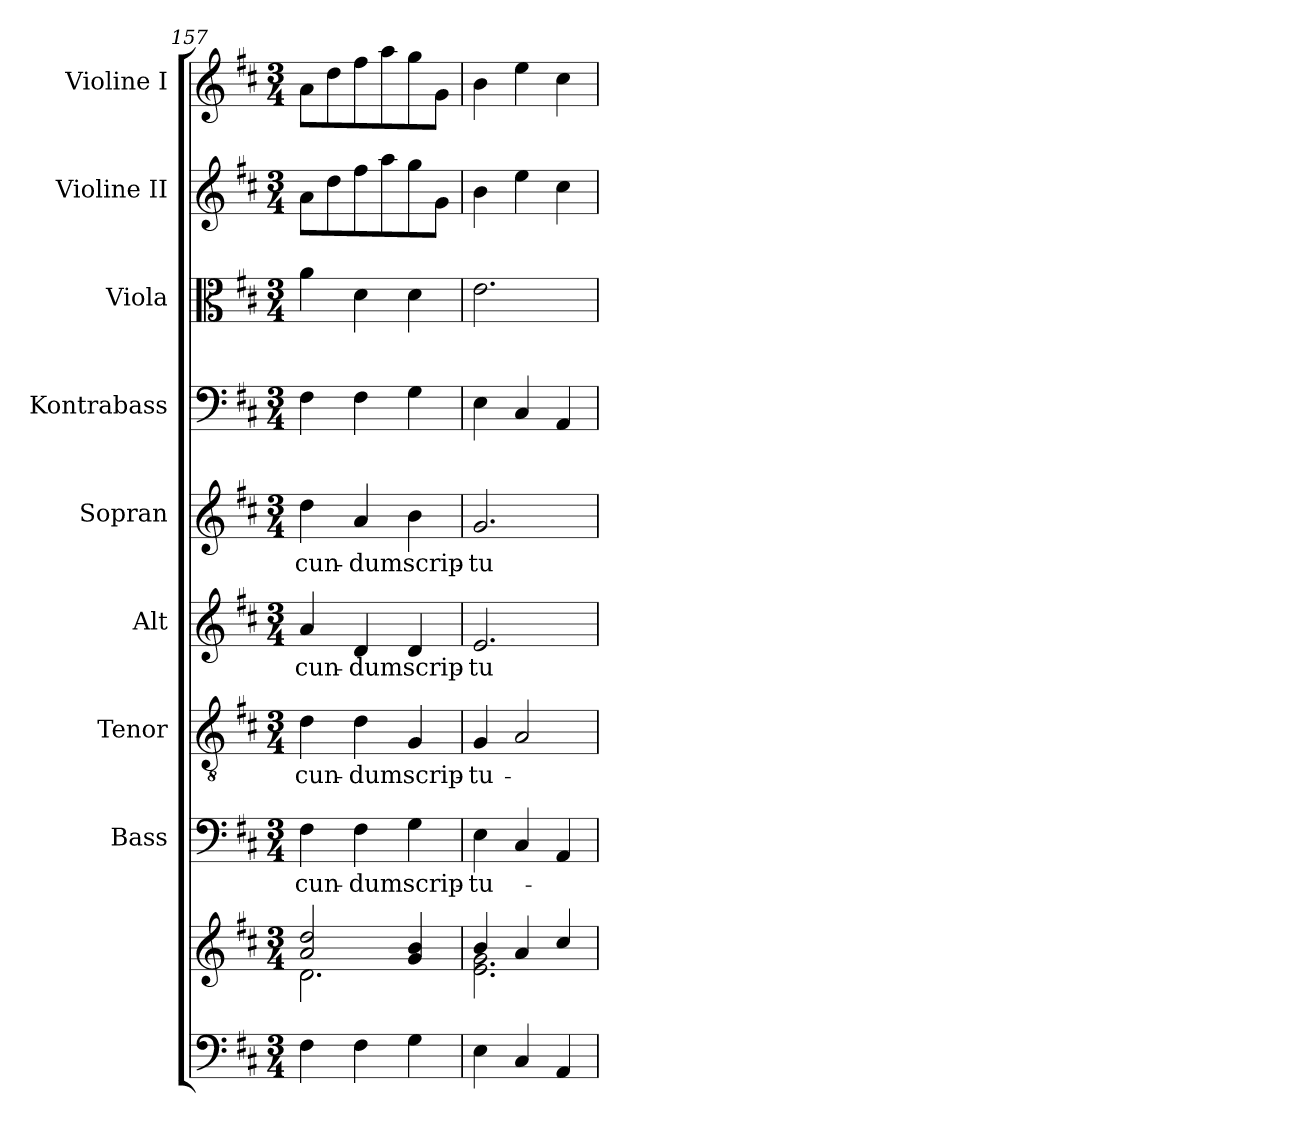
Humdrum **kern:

**kern	**kern	**kern	**text	**kern	**text	**kern	**text	**kern	**text	**kern	**kern	**kern	**kern
*part9	*part9	*part8	*part8	*part7	*part7	*part6	*part6	*part5	*part5	*part4	*part3	*part2	*part1
*staff10	*staff9	*staff8	*staff8	*staff7	*staff7	*staff6	*staff6	*staff5	*staff5	*staff4	*staff3	*staff2	*staff1
*	*	*I"Bass	*	*I"Tenor	*	*I"Alt	*	*I"Sopran	*	*I"Kontrabass	*I"Viola	*I"Violine II	*I"Violine I
*	*	*I'B.	*	*I'T.	*	*I'A.	*	*I'S.	*	*I'Kb.	*I'Vla.	*I'Vl. II	*I'Vl. I
*clefF4	*clefG2	*clefF4	*	*clefGv2	*	*clefG2	*	*clefG2	*	*clefF4	*clefC3	*clefG2	*clefG2
*	*	*	*	*	*	*	*	*	*	*ITrd7c12	*	*	*
*k[f#c#]	*k[f#c#]	*k[f#c#]	*	*k[f#c#]	*	*k[f#c#]	*	*k[f#c#]	*	*k[f#c#]	*k[f#c#]	*k[f#c#]	*k[f#c#]
*D:	*D:	*D:	*	*D:	*	*D:	*	*D:	*	*D:	*D:	*D:	*D:
*M3/4	*M3/4	*M3/4	*	*M3/4	*	*M3/4	*	*M3/4	*	*M3/4	*M3/4	*M3/4	*M3/4
=157	=157	=157	=157	=157	=157	=157	=157	=157	=157	=157	=157	=157	=157
*	*^	*	*	*	*	*	*	*	*	*	*	*	*
!	!	!	!	!LO:LY:b	!	!LO:LY:b	!	!LO:LY:b	!	!LO:LY:b	!	!	!	!
4F#\	2a/ 2dd/	2.d\	4F#\	-cun-	4d\	-cun-	4a/	-cun-	4dd\	-cun-	4FF#\	4a\	8a\L	8a\L
.	.	.	.	.	.	.	.	.	.	.	.	.	8dd\	8dd\
!	!	!	!	!LO:LY:b	!	!LO:LY:b	!	!LO:LY:b	!	!LO:LY:b	!	!	!	!
4F#\	.	.	4F#\	-dum	4d\	-dum	4d/	-dum	4a/	-dum	4FF#\	4d\	8ff#\	8ff#\
.	.	.	.	.	.	.	.	.	.	.	.	.	8aa\	8aa\
!	!	!	!	!LO:LY:b	!	!LO:LY:b	!	!LO:LY:b	!	!LO:LY:b	!	!	!	!
4G\	4g/ 4b/	.	4G\	scrip-	4G/	scrip-	4d/	scrip-	4b\	scrip-	4GG\	4d\	8gg\	8gg\
.	.	.	.	.	.	.	.	.	.	.	.	.	8g\J	8g\J
=158	=158	=158	=158	=158	=158	=158	=158	=158	=158	=158	=158	=158	=158	=158
!	!	!	!	!LO:LY:b	!	!LO:LY:b	!	!LO:LY:b	!	!LO:LY:b	!	!	!	!
4E\	4b/	2.e\ 2.g\	4E\	-tu-	4G/	-tu-	2.e/	-tu-	2.g/	-tu-	4EE\	2.e\	4b\	4b\
4C#/	4a/	.	4C#/	.	2A/	.	.	.	.	.	4CC#/	.	4ee\	4ee\
4AA/	4cc#/	.	4AA/	.	.	.	.	.	.	.	4AAA/	.	4cc#\	4cc#\
*	*v	*v	*	*	*	*	*	*	*	*	*	*	*	*
=	=	=	=	=	=	=	=	=	=	=	=	=	=
*-	*-	*-	*-	*-	*-	*-	*-	*-	*-	*-	*-	*-	*-
